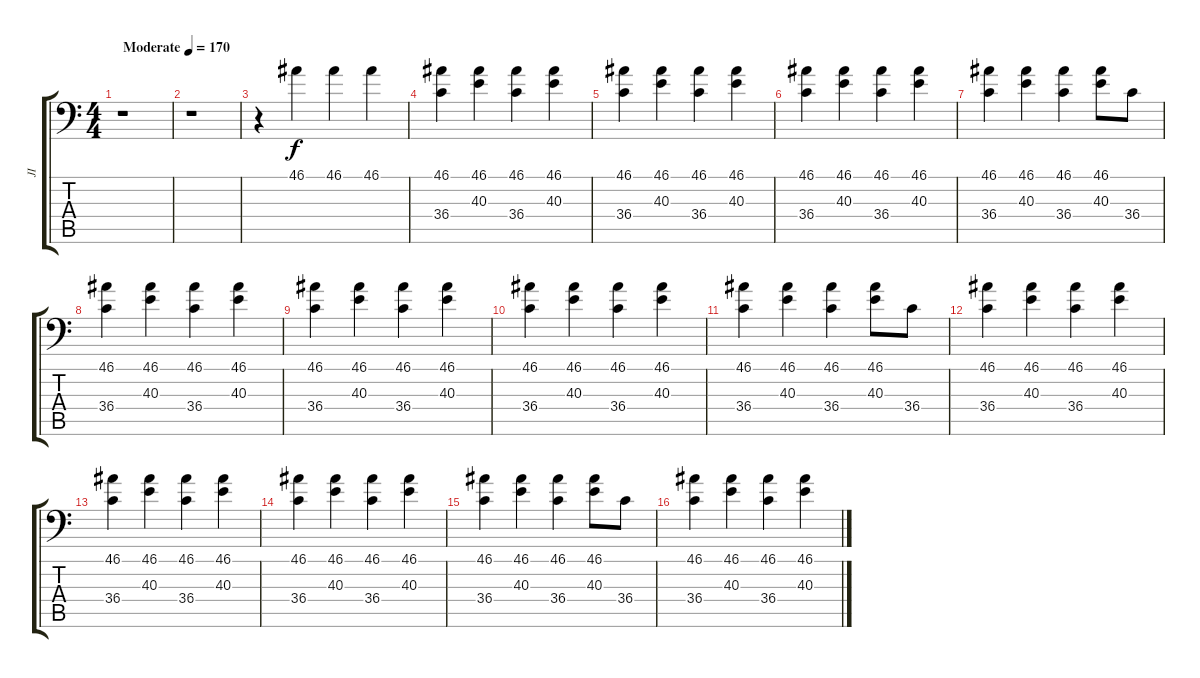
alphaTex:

\track ("JI" "JI") {instrument acousticgrandpiano}
\staff {score tabs}
\tuning (C-1 C-1 C-1 C-1 C-1 C-1) {hide}
\ts (4 4)
\tempo (170 "Moderate")
\clef f4
\ks c
r.1{dy f instrument acousticgrandpiano} |
r.1 |
r.4 46.1.4 46.1.4 46.1.4 |
(46.1 36.4).4 (46.1 40.3).4 (46.1 36.4).4 (46.1 40.3).4 |
(46.1 36.4).4 (46.1 40.3).4 (46.1 36.4).4 (46.1 40.3).4 |
(46.1 36.4).4 (46.1 40.3).4 (46.1 36.4).4 (46.1 40.3).4 |
(46.1 36.4).4 (46.1 40.3).4 (46.1 36.4).4 (46.1 40.3).8 36.4.8 |
(46.1 36.4).4 (46.1 40.3).4 (46.1 36.4).4 (46.1 40.3).4 |
(46.1 36.4).4 (46.1 40.3).4 (46.1 36.4).4 (46.1 40.3).4 |
(46.1 36.4).4 (46.1 40.3).4 (46.1 36.4).4 (46.1 40.3).4 |
(46.1 36.4).4 (46.1 40.3).4 (46.1 36.4).4 (46.1 40.3).8 36.4.8 |
(46.1 36.4).4 (46.1 40.3).4 (46.1 36.4).4 (46.1 40.3).4 |
(46.1 36.4).4 (46.1 40.3).4 (46.1 36.4).4 (46.1 40.3).4 |
(46.1 36.4).4 (46.1 40.3).4 (46.1 36.4).4 (46.1 40.3).4 |
(46.1 36.4).4 (46.1 40.3).4 (46.1 36.4).4 (46.1 40.3).8 36.4.8 |
(46.1 36.4).4 (46.1 40.3).4 (46.1 36.4).4 (46.1 40.3).4
